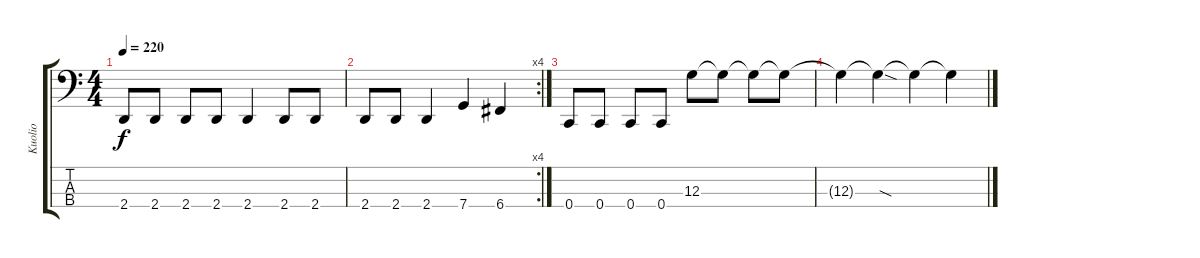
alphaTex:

\track ("Kuolio" "Kuolio") {instrument electricbasspick}
\staff {score tabs}
\tuning (F2 C2 G1 C1) {hide}
\ts (4 4)
\tempo 220
\clef f4
\ks c
2.4.8{dy f} 2.4.8 2.4.8 2.4.8 2.4.4 2.4.8 2.4.8 |
\rc 4
2.4.8 2.4.8 2.4.4 7.4.4 6.4.4 |
0.4.8 0.4.8 0.4.8 0.4.8 12.3.8 12.3{t}.8 12.3{t}.8 12.3{t}.8 |
12.3{t}.4 12.3{sod t}.4 12.3{t}.4 12.3{t}.4
